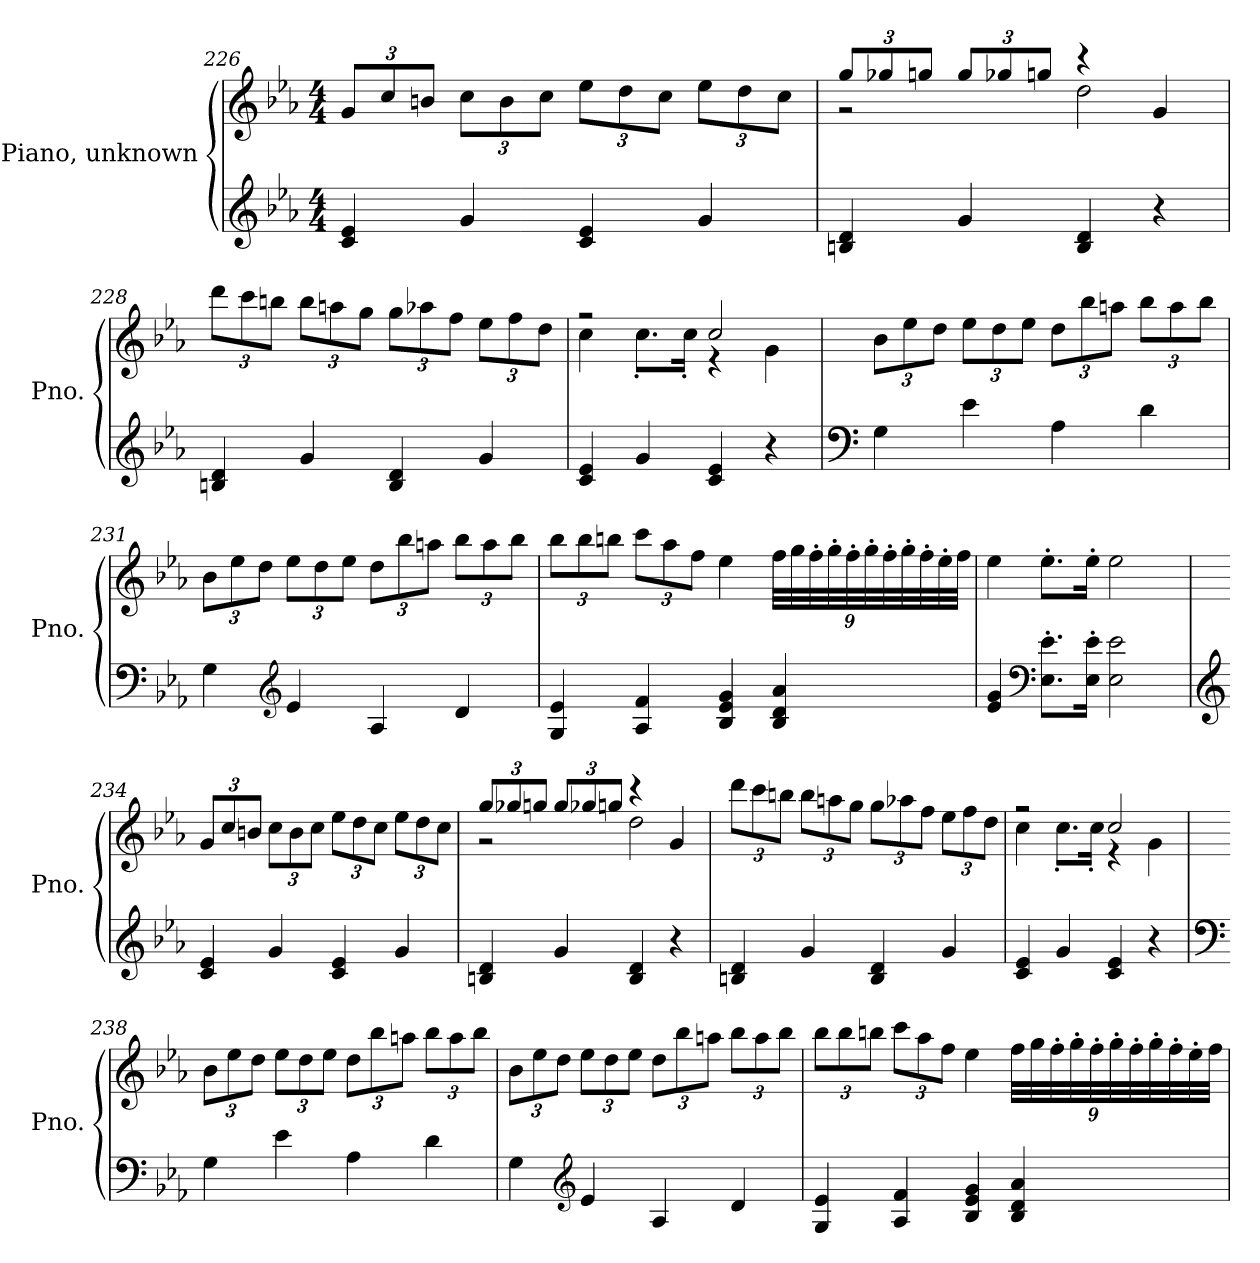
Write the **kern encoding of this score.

**kern	**kern
*part1	*part1
*staff2	*staff1
*I"Piano, unknown	*
*I'Pno.	*
!!LO:LB:g=z
*clefG2	*clefG2
*k[b-e-a-]	*k[b-e-a-]
*M4/4	*M4/4
*	*Xbrackettup
=226	=226
4c/ 4e-/	12g/L
.	12cc/
.	12bn/J
4g/	12cc\L
.	12b\
.	12cc\J
4c/ 4e-/	12ee-\L
.	12dd\
.	12cc\J
4g/	12ee-\L
.	12dd\
.	12cc\J
=227	=227
*	*^
4Bn/ 4d/	12gg/L	2r
.	12gg-X/	.
.	12ggn/J	.
4g/	12gg/L	.
.	12gg-X/	.
.	12ggn/J	.
4B/ 4d/	4r	2dd\
4r	4g/	.
*	*v	*v
=228	=228
4Bn/ 4d/	12ddd\L
.	12ccc\
.	12bbn\J
4g/	12bb\L
.	12aan\
.	12gg\J
4B/ 4d/	12gg\L
.	12aa-X\
.	12ff\J
4g/	12ee-\L
.	12ff\
.	12dd\J
!!LO:PB:g=z
=229	=229
*	*^
4c/ 4e-/	2r	4cc\
4g/	.	8.cc'\L
.	.	16cc'\Jk
4c/ 4e-/	2cc/	4r
4r	.	4g\
*	*v	*v
=230	=230
*clefF4	*
4G\	12b-\L
.	12ee-\
.	12dd\J
4e-\	12ee-\L
.	12dd\
.	12ee-\J
4A-\	12dd\L
.	12bb-\
.	12aan\J
4d\	12bb-\L
.	12aa\
.	12bb-\J
=231	=231
4G\	12b-\L
.	12ee-\
.	12dd\J
*clefG2	*
4e-/	12ee-\L
.	12dd\
.	12ee-\J
4A-/	12dd\L
.	12bb-\
.	12aan\J
4d/	12bb-\L
.	12aa\
.	12bb-\J
!!LO:LB:g=z
=232	=232
4G/ 4e-/	12bb-\L
.	12bb-\
.	12bbn\J
4A-/ 4f/	12ccc\L
.	12aa-\
.	12ff\J
4B-/ 4e-/ 4g/	4ee-\
4B-/ 4d/ 4a-/	48ff\LLL
.	48gg\
.	48ff'\
.	48gg'\
.	48ff'\
.	48gg'\
.	48ff'\
.	48gg'\
.	48ff'\
.	32ee-'\
.	32ff\JJJ
=233	=233
4e-/ 4g/	4ee-\
*clefF4	*
8.E-\' 8.e-\'L	8.ee-'\L
16E-\' 16e-\'Jk	16ee-'\Jk
2E-\ 2e-\	2ee-\
=234	=234
*clefG2	*
4c/ 4e-/	12g/L
.	12cc/
.	12bn/J
4g/	12cc\L
.	12b\
.	12cc\J
4c/ 4e-/	12ee-\L
.	12dd\
.	12cc\J
4g/	12ee-\L
.	12dd\
.	12cc\J
!!LO:LB:g=z
=235	=235
*	*^
4Bn/ 4d/	12gg/L	2r
.	12gg-X/	.
.	12ggn/J	.
4g/	12gg/L	.
.	12gg-X/	.
.	12ggn/J	.
4B/ 4d/	4r	2dd\
4r	4g/	.
*	*v	*v
=236	=236
4Bn/ 4d/	12ddd\L
.	12ccc\
.	12bbn\J
4g/	12bb\L
.	12aan\
.	12gg\J
4B/ 4d/	12gg\L
.	12aa-X\
.	12ff\J
4g/	12ee-\L
.	12ff\
.	12dd\J
=237	=237
*	*^
4c/ 4e-/	2r	4cc\
4g/	.	8.cc'\L
.	.	16cc'\Jk
4c/ 4e-/	2cc/	4r
4r	.	4g\
*	*v	*v
!!LO:LB:g=z
=238	=238
*clefF4	*
4G\	12b-\L
.	12ee-\
.	12dd\J
4e-\	12ee-\L
.	12dd\
.	12ee-\J
4A-\	12dd\L
.	12bb-\
.	12aan\J
4d\	12bb-\L
.	12aa\
.	12bb-\J
=239	=239
4G\	12b-\L
.	12ee-\
.	12dd\J
*clefG2	*
4e-/	12ee-\L
.	12dd\
.	12ee-\J
4A-/	12dd\L
.	12bb-\
.	12aan\J
4d/	12bb-\L
.	12aa\
.	12bb-\J
!!LO:LB:g=z
=240	=240
4G/ 4e-/	12bb-\L
.	12bb-\
.	12bbn\J
4A-/ 4f/	12ccc\L
.	12aa-\
.	12ff\J
4B-/ 4e-/ 4g/	4ee-\
4B-/ 4d/ 4a-/	48ff\LLL
.	48gg\
.	48ff'\
.	48gg'\
.	48ff'\
.	48gg'\
.	48ff'\
.	48gg'\
.	48ff'\
.	32ee-'\
.	32ff\JJJ
=	=
*-	*-
